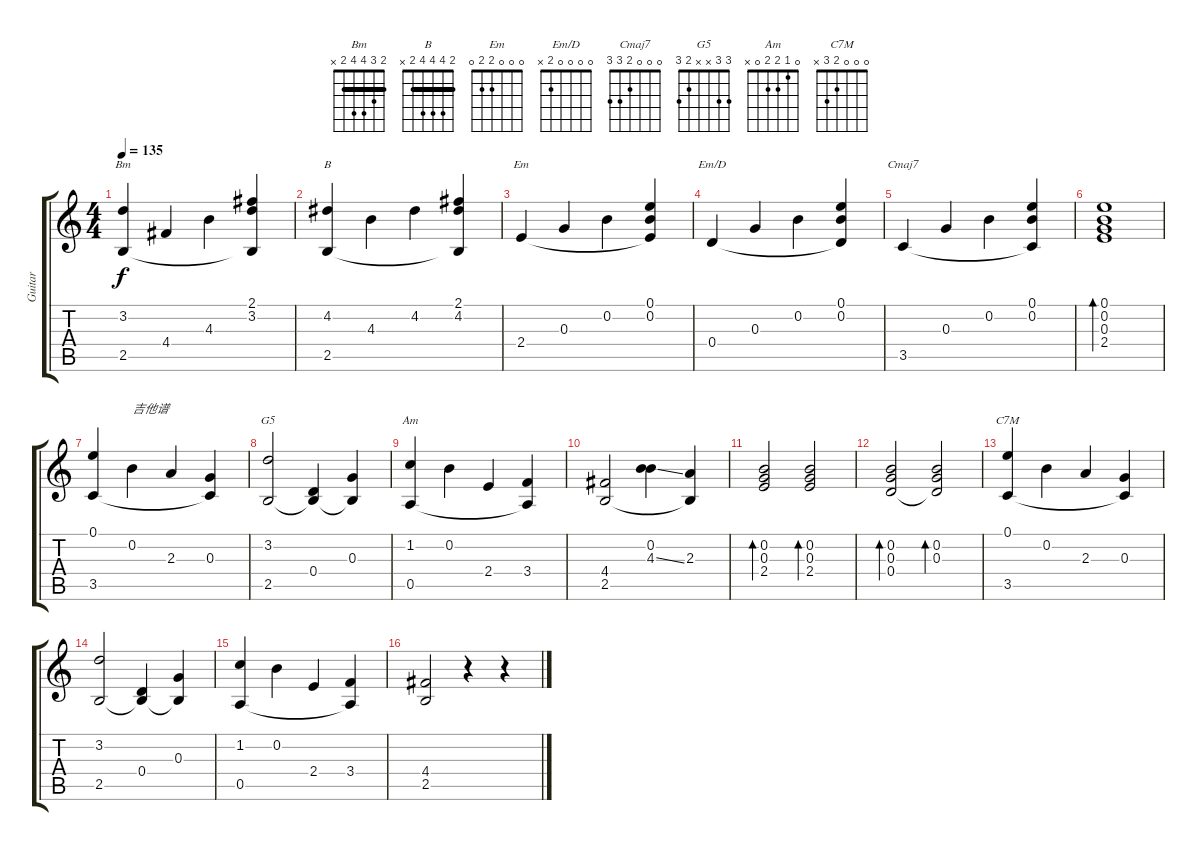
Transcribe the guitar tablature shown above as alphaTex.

\track ("Guitar" "Guitar") {instrument acousticguitarnylon}
\staff {score tabs}
\tuning (E4 B3 G3 D3 A2 E2) {hide}
\chord ("Bm" 2 3 4 4 2 x) {barre 2}
\chord ("B" 2 4 4 4 2 x) {barre 2}
\chord ("Em" 0 0 0 2 2 0)
\chord ("Em/D" 0 0 0 0 2 x)
\chord ("Cmaj7" 0 0 0 2 3 3)
\chord ("G5" 3 3 x x 2 3)
\chord ("Am" 0 1 2 2 0 x)
\chord ("C7M" 0 0 0 2 3 x)
\ts (4 4)
\tempo 135
\clef g2
\ks c
(3.2 2.5).4{ch "Bm" dy f} 4.4.4 4.3.4 (2.1 3.2 2.5{t}).4 |
(4.2 2.5).4{ch "B"} 4.3.4 4.2.4 (2.1 4.2 2.5{t}).4 |
2.4.4{ch "Em"} 0.3.4 0.2.4 (0.1 0.2 2.4{t}).4 |
0.4.4{ch "Em/D"} 0.3.4 0.2.4 (0.1 0.2 0.4{t}).4 |
3.5.4{ch "Cmaj7"} 0.3.4 0.2.4 (0.1 0.2 3.5{t}).4 |
(0.1 0.2 0.3 2.4).1{bd 120} |
(0.1 3.5).4 0.2.4{txt "吉他谱"} 2.3.4 (0.3 3.5{t}).4 |
(3.2 2.5).2{ch "G5"} (0.4 2.5{t}).4 (0.3 2.5{t}).4 |
(1.2 0.5).4{ch "Am"} 0.2.4 2.4.4 (3.4 0.5{t}).4 |
(4.4 2.5).2 (0.2 4.3{ss}).4 (2.3 2.5{t}).4 |
(0.2 0.3 2.4).2{bd 120} (0.2 0.3 2.4).2{bd 120} |
(0.2 0.3 0.4).2{bd 120} (0.2 0.3 0.4{t}).2{bd 120} |
(0.1 3.5).4{ch "C7M"} 0.2.4 2.3.4 (0.3 3.5{t}).4 |
(3.2 2.5).2 (0.4 2.5{t}).4 (0.3 2.5{t}).4 |
(1.2 0.5).4 0.2.4 2.4.4 (3.4 0.5{t}).4 |
(4.4 2.5).2 r.4 r.4
